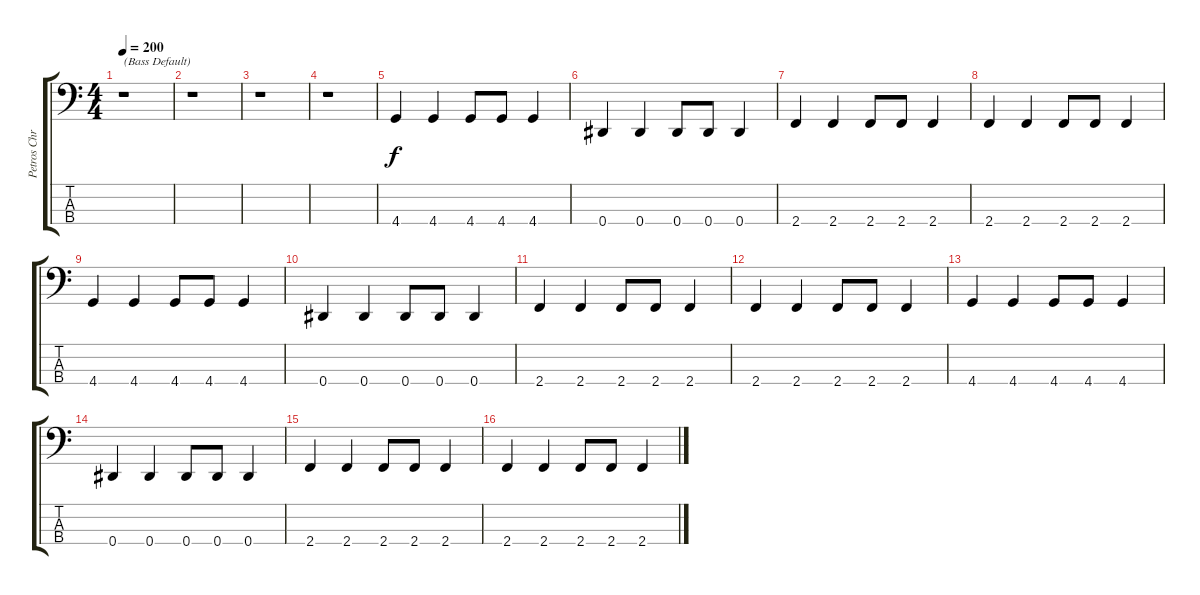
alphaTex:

\track ("Petros Christo - Bass" "Petros Chr") {instrument electricbassfinger}
\staff {score tabs}
\tuning (Gb2 Db2 Ab1 Eb1) {hide}
\ts (4 4)
\tempo 200
\clef f4
\ks c
r.1{txt "(Bass Default)" dy f instrument electricbassfinger} |
r.1 |
r.1 |
r.1 |
4.4.4 4.4.4 4.4.8 4.4.8 4.4.4 |
0.4.4 0.4.4 0.4.8 0.4.8 0.4.4 |
2.4.4 2.4.4 2.4.8 2.4.8 2.4.4 |
2.4.4 2.4.4 2.4.8 2.4.8 2.4.4 |
4.4.4 4.4.4 4.4.8 4.4.8 4.4.4 |
0.4.4 0.4.4 0.4.8 0.4.8 0.4.4 |
2.4.4 2.4.4 2.4.8 2.4.8 2.4.4 |
2.4.4 2.4.4 2.4.8 2.4.8 2.4.4 |
4.4.4 4.4.4 4.4.8 4.4.8 4.4.4 |
0.4.4 0.4.4 0.4.8 0.4.8 0.4.4 |
2.4.4 2.4.4 2.4.8 2.4.8 2.4.4 |
2.4.4 2.4.4 2.4.8 2.4.8 2.4.4
